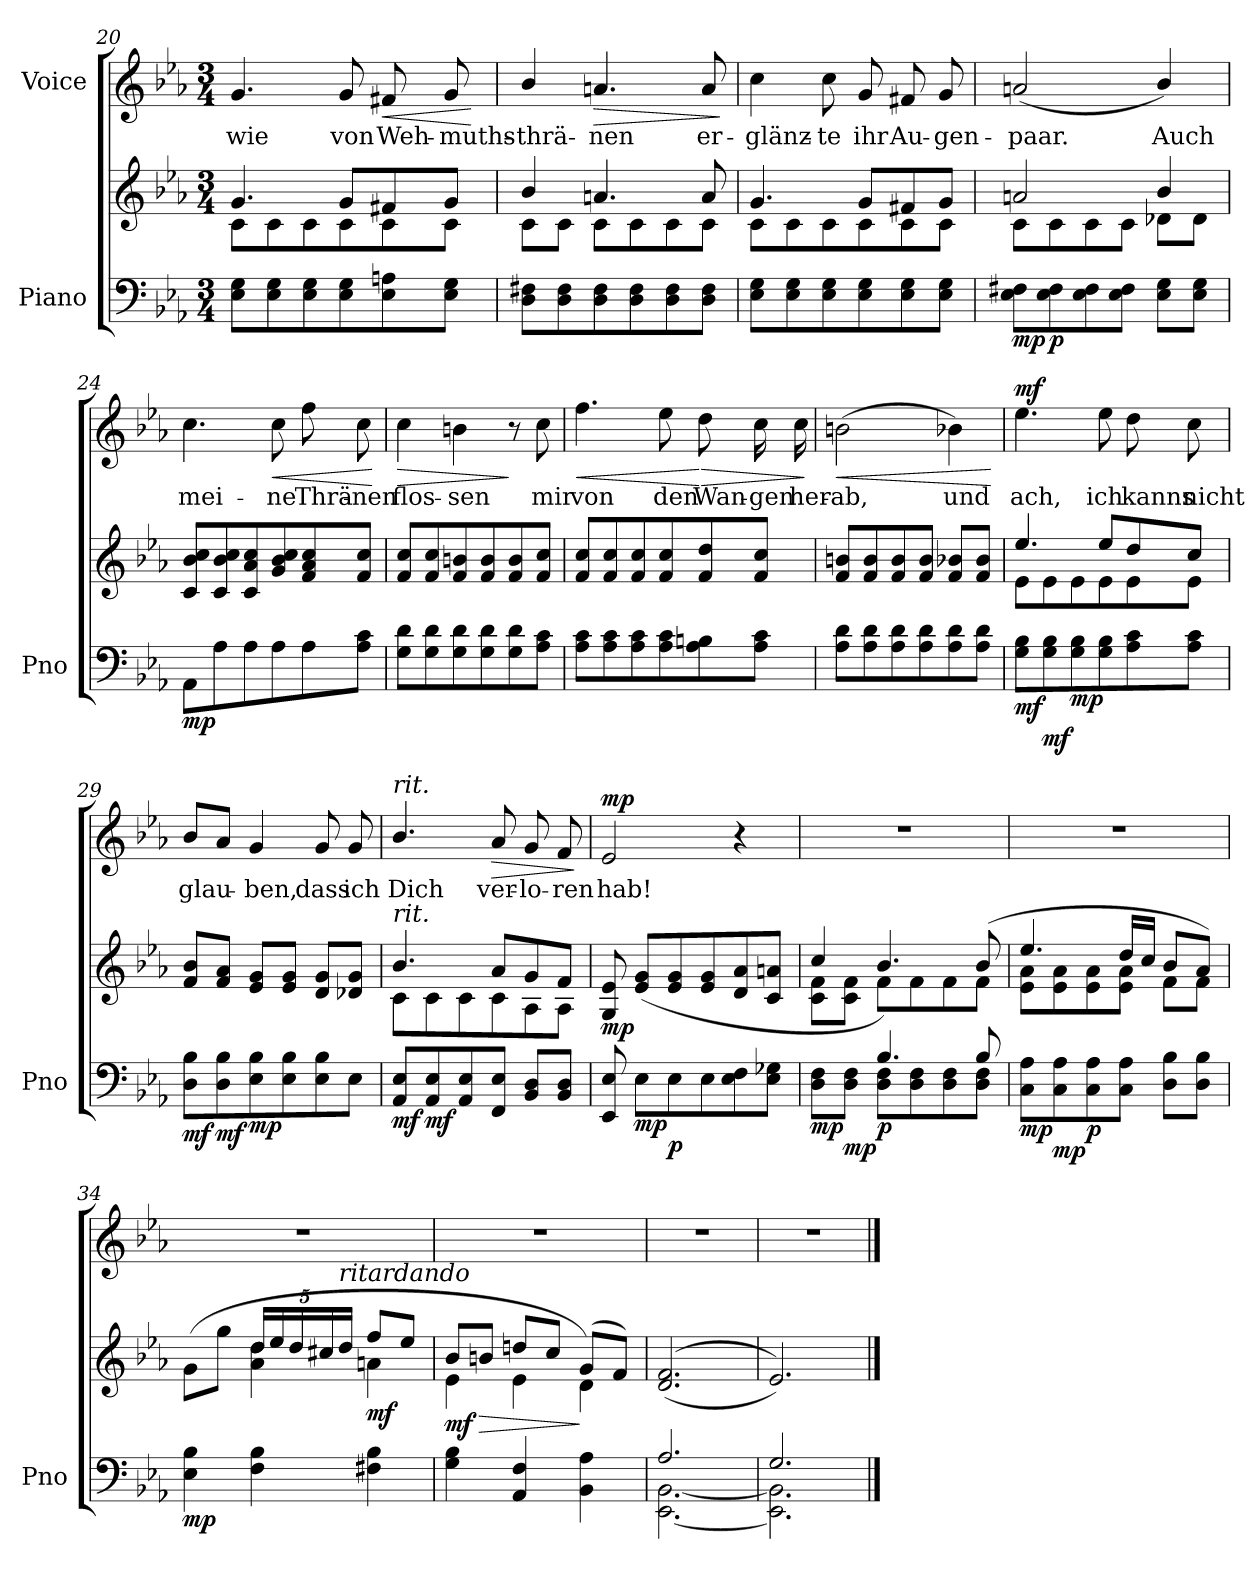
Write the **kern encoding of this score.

**kern	**kern	**dynam	**kern	**text	**dynam
*part2	*part2	*part2	*part1	*part1	*part1
*staff3	*staff2	*staff2/3	*staff1	*staff1	*staff1
*I"Piano	*	*	*I"Voice	*	*
*I'Pno	*	*	*	*	*
*clefF4	*clefG2	*	*clefG2	*	*
*k[b-e-a-]	*k[b-e-a-]	*	*k[b-e-a-]	*	*
*M3/4	*M3/4	*	*M3/4	*	*
=20	=20	=20	=20	=20	=20
*	*^	*	*	*	*
!	!	!	!	!	!LO:LY:b	!
8E-\ 8G\L	4.g/	8c\L	.	4.g/	wie	.
8E-\ 8G\	.	8c\	.	.	.	.
8E-\ 8G\	.	8c\	.	.	.	.
!	!	!	!	!	!LO:LY:b	!
8E-\ 8G\	8g/L	8c\	.	8g/	von	.
!	!	!	!	!	!LO:LY:b	!LO:HP:b
8E-\ 8An\	8f#X/	8c\	.	8f#X/	Weh-	<
!	!	!	!	!	!LO:LY:b	!
8E-\ 8G\J	8g/J	8c\J	.	8g/	-muths-	.
*	*v	*v	*	*	*	*
.	.	.	.	.	[
=21	=21	=21	=21	=21	=21
*	*^	*	*	*	*
!	!	!	!	!	!LO:LY:b	!
8D\ 8F#X\L	4b-/	8c\L	.	4b-/	-thrä-	.
8D\ 8F#\	.	8c\J	.	.	.	.
!	!	!	!	!	!LO:LY:b	!LO:HP:b
8D\ 8F#\	4.an/	8c\L	.	4.an/	-nen	>
8D\ 8F#\	.	8c\	.	.	.	.
8D\ 8F#\	.	8c\	.	.	.	.
!	!	!	!	!	!LO:LY:b	!
8D\ 8F#\J	8a/	8c\J	.	8a/	er-	.
*	*v	*v	*	*	*	*
.	.	.	.	.	]
=22	=22	=22	=22	=22	=22
*	*^	*	*	*	*
!	!	!	!	!	!LO:LY:b	!
8E-\ 8G\L	4.g/	8c\L	.	4cc\	-glänz-	.
8E-\ 8G\	.	8c\	.	.	.	.
!	!	!	!	!	!LO:LY:b	!
8E-\ 8G\	.	8c\	.	8cc\	-te	.
!	!	!	!	!	!LO:LY:b	!
8E-\ 8G\	8g/L	8c\	.	8g/	ihr	.
!	!	!	!	!	!LO:LY:b	!
8E-\ 8G\	8f#X/	8c\	.	8f#X/	Au-	.
!	!	!	!	!	!LO:LY:b	!
8E-\ 8G\J	8g/J	8c\J	.	8g/	-gen-	.
!!LO:LB:g=z
=23	=23	=23	=23	=23	=23	=23
!	!	!	!LO:DY:b=2	!	!LO:LY:b	!
8E-\ 8F#X\L	2an/	8c\L	mp	(2an/	-paar.	.
!	!	!	!LO:DY:b=2	!	!	!
8E-\ 8F#\	.	8c\	p	.	.	.
8E-\ 8F#\	.	8c\	.	.	.	.
8E-\ 8F#\J	.	8c\J	.	.	.	.
!	!	!	!	!	!LO:LY:b	!
8E-\ 8G\L	4b-/	8d-X\L	.	4b-/)	Auch	.
8E-\ 8G\J	.	8d-\J	.	.	.	.
=24	=24	=24	=24	=24	=24	=24
!	!	!	!LO:DY:b=2	!	!LO:LY:b	!
*	*v	*v	*	*	*	*
8AA-\L	8c/ 8b-/ 8cc/L	mp	4.cc\	mei-	.
8A-\	8c/ 8b-/ 8cc/	.	.	.	.
8A-\	8c/ 8a-/ 8cc/	.	.	.	.
!	!	!	!	!LO:LY:b	!LO:HP:b
8A-\	8g/ 8b-/ 8cc/	.	8cc\	-ne	<
!	!	!	!	!LO:LY:b	!
8A-\	8f/ 8a-/ 8cc/	.	8ff\	Thrä-	.
!	!	!	!	!LO:LY:b	!
8A-\ 8c\J	8f/ 8cc/J	.	8cc\	-nen	.
.	.	.	.	.	[
=25	=25	=25	=25	=25	=25
!	!	!	!	!LO:LY:b	!LO:HP:b
8G\ 8d\L	8f/ 8cc/L	.	4cc\	flos-	>
8G\ 8d\	8f/ 8cc/	.	.	.	.
!	!	!	!	!LO:LY:b	!
8G\ 8d\	8f/ 8bn/	.	4bn\	-sen	.
8G\ 8d\	8f/ 8b/	.	.	.	.
8G\ 8d\	8f/ 8b/	.	8r	.	]
!	!	!	!	!LO:LY:b	!
8A-\ 8c\J	8f/ 8cc/J	.	8cc\	mir	.
=26	=26	=26	=26	=26	=26
!	!	!	!	!LO:LY:b	!LO:HP:b
8A-\ 8c\L	8f/ 8cc/L	.	4.ff\	von	<
8A-\ 8c\	8f/ 8cc/	.	.	.	.
8A-\ 8c\	8f/ 8cc/	.	.	.	.
!	!	!	!	!LO:LY:b	!
8A-\ 8c\	8f/ 8cc/	.	8ee-\	den	.
!	!	!	!	!LO:LY:b	!LO:HP:n=1:b
8A-\ 8Bn\	8f/ 8dd/	.	8dd\	Wan-	[ >
!	!	!	!	!LO:LY:b	!
8A-\ 8c\J	8f/ 8cc/J	.	16cc\	-gen	.
!	!	!	!	!LO:LY:b	!
.	.	.	16cc\	her-	.
.	.	.	.	.	]
!!LO:LB:g=z
=27	=27	=27	=27	=27	=27
!	!	!	!	!LO:LY:b	!LO:HP:b
8A-\ 8d\L	8f/ 8bn/L	.	(2bn\	-ab,	<
8A-\ 8d\	8f/ 8b/	.	.	.	.
8A-\ 8d\	8f/ 8b/	.	.	.	.
8A-\ 8d\	8f/ 8b/J	.	.	.	.
!	!	!	!	!LO:LY:b	!
8A-\ 8d\	8f/ 8b-X/L	.	4b-X\)	und	.
8A-\ 8d\J	8f/ 8b-/J	.	.	.	.
.	.	.	.	.	[
=28	=28	=28	=28	=28	=28
*	*^	*	*	*	*
!	!	!	!LO:DY:b=2	!	!LO:LY:b	!LO:DY:a
8G\ 8B-\L	4.ee-/	8e-\L	mf	4.ee-\	ach,	mf
!	!	!	!LO:DY:b=2	!	!	!
8G\ 8B-\	.	8e-\	mf	.	.	.
!	!	!	!LO:DY:b=2	!	!	!
8G\ 8B-\	.	8e-\	mp	.	.	.
!	!	!	!	!	!LO:LY:b	!
8G\ 8B-\	8ee-/L	8e-\	.	8ee-\	ich	.
!	!	!	!	!	!LO:LY:b	!
8A-\ 8c\	8dd/	8e-\	.	8dd\	kanns	.
!	!	!	!	!	!LO:LY:b	!
8A-\ 8c\J	8cc/J	8e-\J	.	8cc\	nicht	.
=29	=29	=29	=29	=29	=29	=29
!	!	!	!LO:DY:b=2	!	!LO:LY:b	!
*	*v	*v	*	*	*	*
8D\ 8B-\L	8f/ 8b-/L	mf	8b-/L	glau-	.
!	!	!LO:DY:b=2	!	!	!
8D\ 8B-\	8f/ 8a-/J	mf	8a-/J	.	.
!	!	!LO:DY:b=2	!	!LO:LY:b	!
8E-\ 8B-\	8e-/ 8g/L	mp	4g/	-ben,	.
8E-\ 8B-\	8e-/ 8g/J	.	.	.	.
!	!	!	!	!LO:LY:b	!
8E-\ 8B-\	8d/ 8g/L	.	8g/	dass	.
!	!	!	!	!LO:LY:b	!
8E-\J	8d-X/ 8g/J	.	8g/	ich	.
=30	=30	=30	=30	=30	=30
*	*	*	*MM68	*	*
*	*^	*	*	*	*
!	!	!	!	!LO:TX:a:i:t=rit.	!	!
!	!LO:TX:a:i:t=rit.	!	!	!	!	!
!	!	!	!LO:DY:b=2	!	!LO:LY:b	!
8AA-/ 8E-/L	4.b-/	8c\L	mf	4.b-/	Dich	.
!	!	!	!LO:DY:b=2	!	!	!
8AA-/ 8E-/	.	8c\	mf	.	.	.
8AA-/ 8E-/	.	8c\	.	.	.	.
*	*	*	*	*MM66	*	*
!	!	!	!	!	!LO:LY:b	!LO:HP:b
8FF/ 8E-/J	8a-/L	8c\	.	8a-/	ver-	>
!	!	!	!	!	!LO:LY:b	!
8BB-/ 8D/L	8g/	8A-\	.	8g/	-lo-	.
!	!	!	!	!	!LO:LY:b	!
8BB-/ 8D/J	8f/J	8A-\J	.	8f/	-ren	.
*	*v	*v	*	*	*	*
.	.	.	.	.	]
!!LO:LB:g=z
=31	=31	=31	=31	=31	=31
!	!	!LO:DY:b	!	!LO:LY:b	!LO:DY:a
8EE-/ 8E-/	8G/ 8e-/	mp	2e-/	hab!	mp
!	!	!LO:DY:b=2	!	!	!
8E-\L	(8e-/ 8g/L	mp	.	.	.
!	!	!LO:DY:b=2	!	!	!
8E-\	8e-/ 8g/	p	.	.	.
8E-\	8e-/ 8g/	.	.	.	.
8E-\ 8F\	8d/ 8a-/	.	4r	.	.
8E-\ 8G-X\J	8c/ 8an/J	.	.	.	.
=32	=32	=32	=32	=32	=32
*^	*^	*	*	*	*
!	!	!	!	!LO:DY:b=2	!	!	!
4rFyy	8D\ 8F\L	4cc/	8c\ 8f\L	mp	2.r	.	.
!	!	!	!	!LO:DY:b=2	!	!	!
.	8D\ 8F\J	.	8c\ 8f\J	mp	.	.	.
!	!	!	!	!LO:DY:b=2	!	!	!
4.B-/	8D\ 8F\L	4.b-/)	8f\L	p	.	.	.
.	8D\ 8F\	.	8f\	.	.	.	.
.	8D\ 8F\	.	8f\	.	.	.	.
8B-/	8D\ 8F\J	(8b-/	8f\J	.	.	.	.
=33	=33	=33	=33	=33	=33	=33	=33
!	!	!	!	!LO:DY:b=2	!	!	!
*v	*v	*	*	*	*	*	*
8C\ 8A-\L	4.ee-/	8e-\ 8a-\L	mp	2.r	.	.
!	!	!	!LO:DY:b=2	!	!	!
8C\ 8A-\	.	8e-\ 8a-\	mp	.	.	.
!	!	!	!LO:DY:b=2	!	!	!
8C\ 8A-\	.	8e-\ 8a-\	p	.	.	.
8C\ 8A-\J	16dd/LL	8e-\ 8a-\J	.	.	.	.
.	16cc/JJ	.	.	.	.	.
8D\ 8B-\L	8b-/L	8f\L	.	.	.	.
8D\ 8B-\J	8a-/J)	8f\J	.	.	.	.
=34	=34	=34	=34	=34	=34	=34
!	!	!	!LO:DY:b=2	!	!	!
4E-\ 4B-\	4ryy	(>8g\L	mp	2.r	.	.
.	.	8gg\J	.	.	.	.
*	*Xbrackettup	*	*	*	*	*
4F\ 4B-\	20dd/LL	4a-\ 4dd\	.	.	.	.
.	20ee-/	.	.	.	.	.
.	20dd/	.	.	.	.	.
.	20cc#X/	.	.	.	.	.
!	!LO:TX:a:i:t=ritardando	!	!	!	!	!
.	20dd/JJ	.	.	.	.	.
!	!	!	!LO:DY:b	!	!	!
4F#X\ 4B-\	8ff/L	4an\	mf	.	.	.
.	8ee-/J	.	.	.	.	.
=35	=35	=35	=35	=35	=35	=35
*	*	*	*	*MM60	*	*
!	!	!	!LO:DY:b	!	!	!
4G\ 4B-\	8b-/L	4e-\	mf	2.r	.	.
!	!	!	!LO:HP:b	!	!	!
.	8bn/J	.	>	.	.	.
4AA-/ 4F/	8ddn/L	4e-\	.	.	.	.
.	8cc/J	.	.	.	.	.
4BB-\ 4A-\	(8g/L	4d\)	]	.	.	.
.	8f/J)	.	.	.	.	.
*	*v	*v	*	*	*	*
=36	=36	=36	=36	=36	=36
*^	*	*	*	*	*
2.A-/	[2.EE-\ [2.BB-\	((>2.d/ 2.f/	.	2.r	.	.
=37	=37	=37	=37	=37	=37	=37
!	!	!	!LO:DY:b	!	!	!
2.G/	2.EE-\] 2.BB-\]	2.e-/))	other-dynamics	2.r	.	.
*v	*v	*	*	*	*	*
==	==	==	==	==	==
*-	*-	*-	*-	*-	*-
